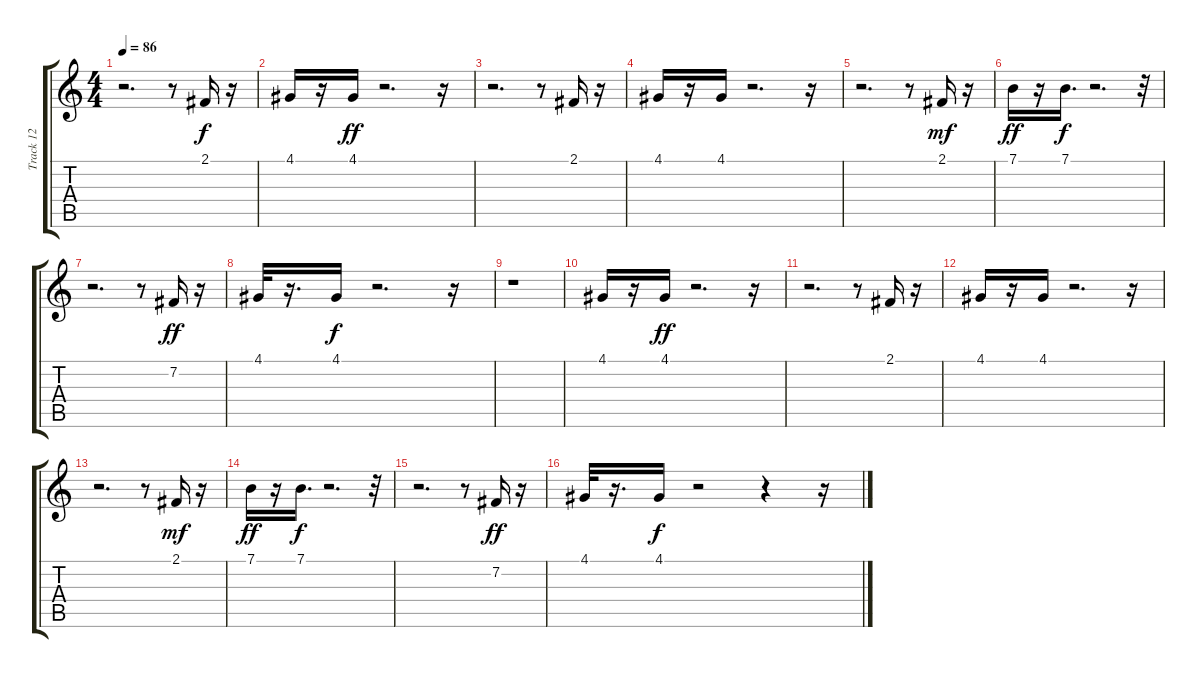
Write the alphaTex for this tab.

\track ("Track 12" "Track 12") {instrument pizzicatostrings}
\staff {score tabs}
\tuning (E4 B3 G3 D3 A2 E2) {hide}
\ts (4 4)
\tempo 86
\clef g2
\ks c
r.2{d dy f} r.8 2.1.16 r.16 |
4.1.16 r.16 4.1.16{dy ff} r.2{d} r.16 |
r.2{d} r.8 2.1.16 r.16 |
4.1.16 r.16 4.1.16 r.2{d} r.16 |
r.2{d} r.8 2.1.16{dy mf} r.16 |
7.1.16{dy ff} r.16 7.1.16{d dy f} r.2{d} r.32 |
r.2{d} r.8 7.2.16{dy ff} r.16 |
4.1.32 r.16{d} 4.1.16{dy f} r.2{d} r.16 |
r.1 |
4.1.16 r.16 4.1.16{dy ff} r.2{d} r.16 |
r.2{d} r.8 2.1.16 r.16 |
4.1.16 r.16 4.1.16 r.2{d} r.16 |
r.2{d} r.8 2.1.16{dy mf} r.16 |
7.1.16{dy ff} r.16 7.1.16{d dy f} r.2{d} r.32 |
r.2{d} r.8 7.2.16{dy ff} r.16 |
4.1.32 r.16{d} 4.1.16{dy f} r.2 r.4 r.16
